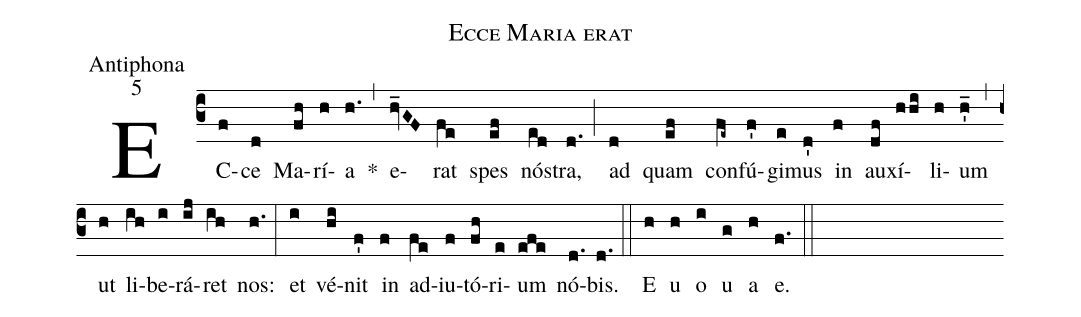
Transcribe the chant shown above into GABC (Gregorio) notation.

name:Ecce Maria erat;
office-part:Antiphona;
mode:5;
%%
(c3) EC(f)ce(d) Ma(fh)rí(h)a(h.) *(,) e(hv_GF)rat(fe) spes(ef) nós(ed)tra,(d.) (;) ad(d) quam(ef) con(fe~)fú(f')gi(e)mus(d') in(f) au(df)xí(hhi)li(h)um(h'_) (,) ut(h) li(ih)be(i)rá(ij)ret(ih) nos:(h.) (:) et(i) vé(hi)nit(f') in(f) ad(fe)iu(f)tó(fh)ri(e)um(efe) nó(d.)bis.(d.) (::) E(h) u(h) o(i) u(g) a(h) e.(f.) (::)
